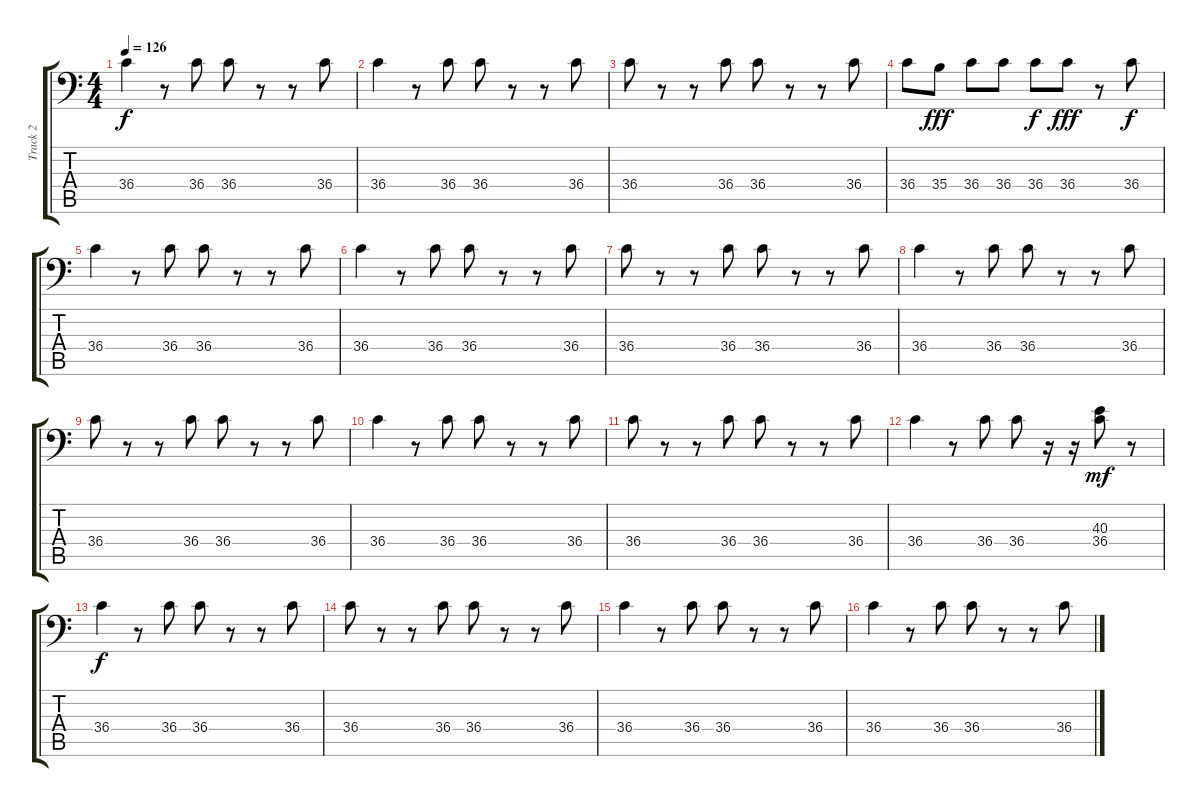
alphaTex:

\track ("Track 2" "Track 2") {instrument acousticgrandpiano}
\staff {score tabs}
\tuning (C-1 C-1 C-1 C-1 C-1 C-1) {hide}
\ts (4 4)
\tempo 126
\clef f4
\ks c
36.4.4{dy f} r.8 36.4.8 36.4.8 r.8 r.8 36.4.8 |
36.4.4 r.8 36.4.8 36.4.8 r.8 r.8 36.4.8 |
36.4.8 r.8 r.8 36.4.8 36.4.8 r.8 r.8 36.4.8 |
36.4.8 35.4.8{dy fff} 36.4.8 36.4.8 36.4.8{dy f} 36.4.8{dy fff} r.8 36.4.8{dy f} |
36.4.4 r.8 36.4.8 36.4.8 r.8 r.8 36.4.8 |
36.4.4 r.8 36.4.8 36.4.8 r.8 r.8 36.4.8 |
36.4.8 r.8 r.8 36.4.8 36.4.8 r.8 r.8 36.4.8 |
36.4.4 r.8 36.4.8 36.4.8 r.8 r.8 36.4.8 |
36.4.8 r.8 r.8 36.4.8 36.4.8 r.8 r.8 36.4.8 |
36.4.4 r.8 36.4.8 36.4.8 r.8 r.8 36.4.8 |
36.4.8 r.8 r.8 36.4.8 36.4.8 r.8 r.8 36.4.8 |
36.4.4 r.8 36.4.8 36.4.8 r.16 r.16 (40.3 36.4).8{dy mf} r.8 |
36.4.4{dy f} r.8 36.4.8 36.4.8 r.8 r.8 36.4.8 |
36.4.8 r.8 r.8 36.4.8 36.4.8 r.8 r.8 36.4.8 |
36.4.4 r.8 36.4.8 36.4.8 r.8 r.8 36.4.8 |
36.4.4 r.8 36.4.8 36.4.8 r.8 r.8 36.4.8
